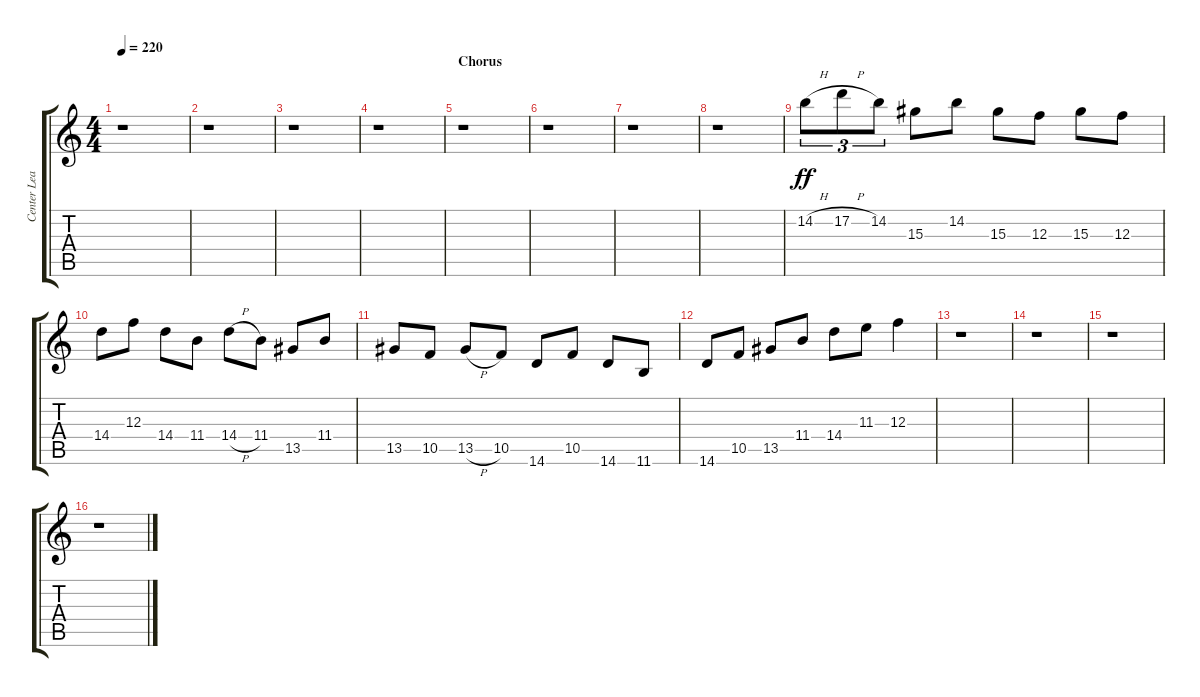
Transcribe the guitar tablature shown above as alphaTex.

\track ("Center Lead 2" "Center Lea") {instrument overdrivenguitar}
\staff {score tabs}
\tuning (D4 A3 F3 C3 G2 C2) {hide}
\ts (4 4)
\tempo 220
\clef g2
\ks aminor
r.1{dy ff} |
r.1 |
r.1 |
r.1 |
\section ("" "Chorus")
r.1 |
r.1 |
r.1 |
r.1 |
14.2{h}.8{tu (3 2)} 17.2{h}.8{tu (3 2)} 14.2.8{tu (3 2)} 15.3.8 14.2.8 15.3.8 12.3.8 15.3.8 12.3.8 |
14.4.8 12.3.8 14.4.8 11.4.8 14.4{h}.8 11.4.8 13.5.8 11.4.8 |
13.5.8 10.5.8 13.5{h}.8 10.5.8 14.6.8 10.5.8 14.6.8 11.6.8 |
14.6.8 10.5.8 13.5.8 11.4.8 14.4.8 11.3.8 12.3.4 |
r.1 |
r.1 |
r.1 |
r.1
